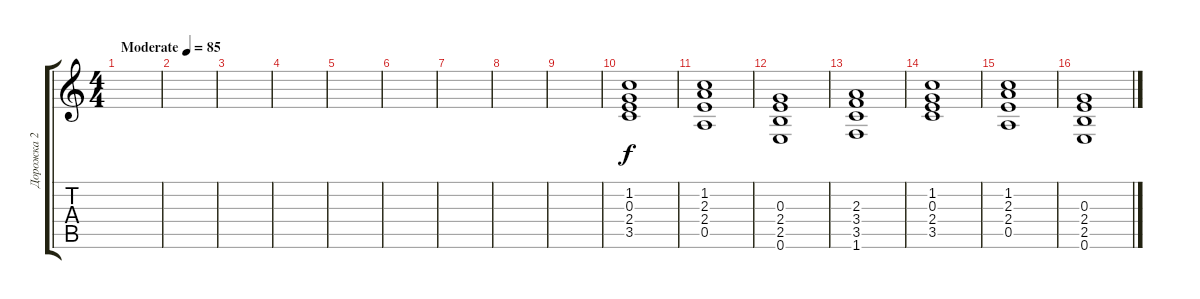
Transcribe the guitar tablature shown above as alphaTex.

\track ("Дорожка 2" "Дорожка 2") {instrument acousticguitarsteel}
\staff {score tabs}
\tuning (E4 B3 G3 D3 A2 E2) {hide}
\ts (4 4)
\tempo (85 "Moderate")
\clef g2
\ks c
|
|
|
|
|
|
|
|
|
(1.2 0.3 2.4 3.5).1 |
(1.2 2.3 2.4 0.5).1 |
(0.3 2.4 2.5 0.6).1 |
(2.3 3.4 3.5 1.6).1 |
(1.2 0.3 2.4 3.5).1 |
(1.2 2.3 2.4 0.5).1 |
(0.3 2.4 2.5 0.6).1
